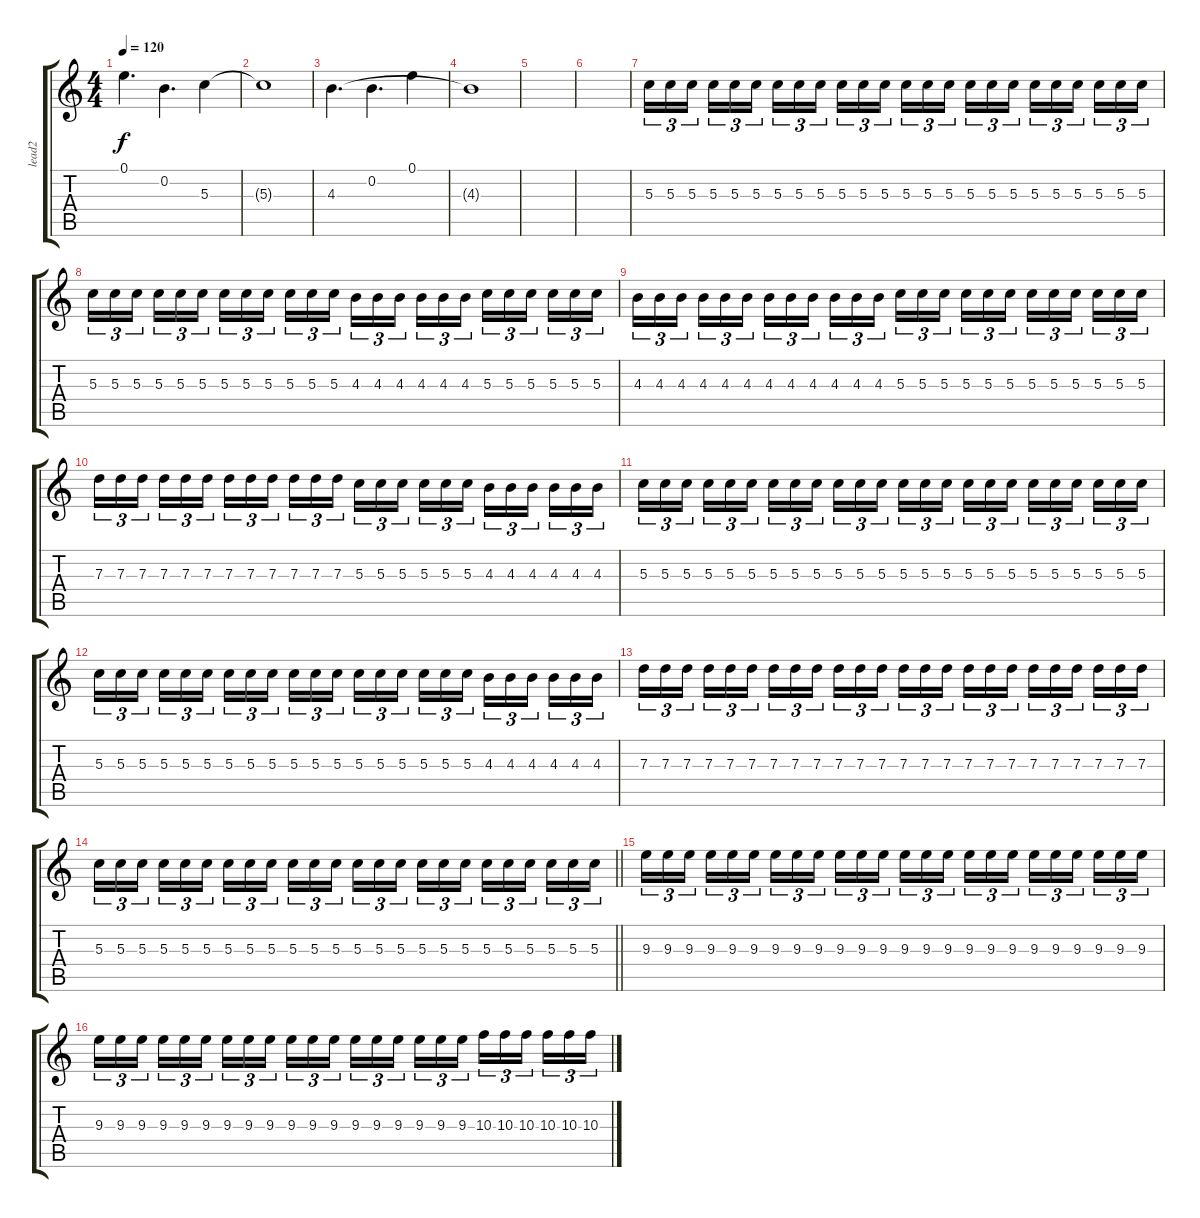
\track ("lead2" "lead2") {instrument distortionguitar}
\staff {score tabs}
\tuning (E4 B3 G3 D3 A2 D2) {hide}
\ts (4 4)
\tempo 120
\clef g2
\ks c
0.1.4{d dy f} 0.2.4{d} 5.3.4 |
5.3{t}.1 |
4.3.4{d} 0.2.4{d} 0.1.4 |
4.3{t}.1 |
|
|
5.3.16{tu (3 2)} 5.3.16{tu (3 2)} 5.3.16{tu (3 2) beam splitsecondary} 5.3.16{tu (3 2)} 5.3.16{tu (3 2)} 5.3.16{tu (3 2)} 5.3.16{tu (3 2)} 5.3.16{tu (3 2)} 5.3.16{tu (3 2) beam splitsecondary} 5.3.16{tu (3 2)} 5.3.16{tu (3 2)} 5.3.16{tu (3 2)} 5.3.16{tu (3 2)} 5.3.16{tu (3 2)} 5.3.16{tu (3 2) beam splitsecondary} 5.3.16{tu (3 2)} 5.3.16{tu (3 2)} 5.3.16{tu (3 2)} 5.3.16{tu (3 2)} 5.3.16{tu (3 2)} 5.3.16{tu (3 2) beam splitsecondary} 5.3.16{tu (3 2)} 5.3.16{tu (3 2)} 5.3.16{tu (3 2)} |
5.3.16{tu (3 2)} 5.3.16{tu (3 2)} 5.3.16{tu (3 2) beam splitsecondary} 5.3.16{tu (3 2)} 5.3.16{tu (3 2)} 5.3.16{tu (3 2)} 5.3.16{tu (3 2)} 5.3.16{tu (3 2)} 5.3.16{tu (3 2) beam splitsecondary} 5.3.16{tu (3 2)} 5.3.16{tu (3 2)} 5.3.16{tu (3 2)} 4.3.16{tu (3 2)} 4.3.16{tu (3 2)} 4.3.16{tu (3 2) beam splitsecondary} 4.3.16{tu (3 2)} 4.3.16{tu (3 2)} 4.3.16{tu (3 2)} 5.3.16{tu (3 2)} 5.3.16{tu (3 2)} 5.3.16{tu (3 2) beam splitsecondary} 5.3.16{tu (3 2)} 5.3.16{tu (3 2)} 5.3.16{tu (3 2)} |
4.3.16{tu (3 2)} 4.3.16{tu (3 2)} 4.3.16{tu (3 2) beam splitsecondary} 4.3.16{tu (3 2)} 4.3.16{tu (3 2)} 4.3.16{tu (3 2)} 4.3.16{tu (3 2)} 4.3.16{tu (3 2)} 4.3.16{tu (3 2) beam splitsecondary} 4.3.16{tu (3 2)} 4.3.16{tu (3 2)} 4.3.16{tu (3 2)} 5.3.16{tu (3 2)} 5.3.16{tu (3 2)} 5.3.16{tu (3 2) beam splitsecondary} 5.3.16{tu (3 2)} 5.3.16{tu (3 2)} 5.3.16{tu (3 2)} 5.3.16{tu (3 2)} 5.3.16{tu (3 2)} 5.3.16{tu (3 2) beam splitsecondary} 5.3.16{tu (3 2)} 5.3.16{tu (3 2)} 5.3.16{tu (3 2)} |
7.3.16{tu (3 2)} 7.3.16{tu (3 2)} 7.3.16{tu (3 2) beam splitsecondary} 7.3.16{tu (3 2)} 7.3.16{tu (3 2)} 7.3.16{tu (3 2)} 7.3.16{tu (3 2)} 7.3.16{tu (3 2)} 7.3.16{tu (3 2) beam splitsecondary} 7.3.16{tu (3 2)} 7.3.16{tu (3 2)} 7.3.16{tu (3 2)} 5.3.16{tu (3 2)} 5.3.16{tu (3 2)} 5.3.16{tu (3 2) beam splitsecondary} 5.3.16{tu (3 2)} 5.3.16{tu (3 2)} 5.3.16{tu (3 2)} 4.3.16{tu (3 2)} 4.3.16{tu (3 2)} 4.3.16{tu (3 2) beam splitsecondary} 4.3.16{tu (3 2)} 4.3.16{tu (3 2)} 4.3.16{tu (3 2)} |
5.3.16{tu (3 2)} 5.3.16{tu (3 2)} 5.3.16{tu (3 2) beam splitsecondary} 5.3.16{tu (3 2)} 5.3.16{tu (3 2)} 5.3.16{tu (3 2)} 5.3.16{tu (3 2)} 5.3.16{tu (3 2)} 5.3.16{tu (3 2) beam splitsecondary} 5.3.16{tu (3 2)} 5.3.16{tu (3 2)} 5.3.16{tu (3 2)} 5.3.16{tu (3 2)} 5.3.16{tu (3 2)} 5.3.16{tu (3 2) beam splitsecondary} 5.3.16{tu (3 2)} 5.3.16{tu (3 2)} 5.3.16{tu (3 2)} 5.3.16{tu (3 2)} 5.3.16{tu (3 2)} 5.3.16{tu (3 2) beam splitsecondary} 5.3.16{tu (3 2)} 5.3.16{tu (3 2)} 5.3.16{tu (3 2)} |
5.3.16{tu (3 2)} 5.3.16{tu (3 2)} 5.3.16{tu (3 2) beam splitsecondary} 5.3.16{tu (3 2)} 5.3.16{tu (3 2)} 5.3.16{tu (3 2)} 5.3.16{tu (3 2)} 5.3.16{tu (3 2)} 5.3.16{tu (3 2) beam splitsecondary} 5.3.16{tu (3 2)} 5.3.16{tu (3 2)} 5.3.16{tu (3 2)} 5.3.16{tu (3 2)} 5.3.16{tu (3 2)} 5.3.16{tu (3 2) beam splitsecondary} 5.3.16{tu (3 2)} 5.3.16{tu (3 2)} 5.3.16{tu (3 2)} 4.3.16{tu (3 2)} 4.3.16{tu (3 2)} 4.3.16{tu (3 2) beam splitsecondary} 4.3.16{tu (3 2)} 4.3.16{tu (3 2)} 4.3.16{tu (3 2)} |
7.3.16{tu (3 2)} 7.3.16{tu (3 2)} 7.3.16{tu (3 2) beam splitsecondary} 7.3.16{tu (3 2)} 7.3.16{tu (3 2)} 7.3.16{tu (3 2)} 7.3.16{tu (3 2)} 7.3.16{tu (3 2)} 7.3.16{tu (3 2) beam splitsecondary} 7.3.16{tu (3 2)} 7.3.16{tu (3 2)} 7.3.16{tu (3 2)} 7.3.16{tu (3 2)} 7.3.16{tu (3 2)} 7.3.16{tu (3 2) beam splitsecondary} 7.3.16{tu (3 2)} 7.3.16{tu (3 2)} 7.3.16{tu (3 2)} 7.3.16{tu (3 2)} 7.3.16{tu (3 2)} 7.3.16{tu (3 2) beam splitsecondary} 7.3.16{tu (3 2)} 7.3.16{tu (3 2)} 7.3.16{tu (3 2)} |
\barLineRight lightlight
5.3.16{tu (3 2)} 5.3.16{tu (3 2)} 5.3.16{tu (3 2) beam splitsecondary} 5.3.16{tu (3 2)} 5.3.16{tu (3 2)} 5.3.16{tu (3 2)} 5.3.16{tu (3 2)} 5.3.16{tu (3 2)} 5.3.16{tu (3 2) beam splitsecondary} 5.3.16{tu (3 2)} 5.3.16{tu (3 2)} 5.3.16{tu (3 2)} 5.3.16{tu (3 2)} 5.3.16{tu (3 2)} 5.3.16{tu (3 2) beam splitsecondary} 5.3.16{tu (3 2)} 5.3.16{tu (3 2)} 5.3.16{tu (3 2)} 5.3.16{tu (3 2)} 5.3.16{tu (3 2)} 5.3.16{tu (3 2) beam splitsecondary} 5.3.16{tu (3 2)} 5.3.16{tu (3 2)} 5.3.16{tu (3 2)} |
9.3.16{tu (3 2)} 9.3.16{tu (3 2)} 9.3.16{tu (3 2) beam splitsecondary} 9.3.16{tu (3 2)} 9.3.16{tu (3 2)} 9.3.16{tu (3 2)} 9.3.16{tu (3 2)} 9.3.16{tu (3 2)} 9.3.16{tu (3 2) beam splitsecondary} 9.3.16{tu (3 2)} 9.3.16{tu (3 2)} 9.3.16{tu (3 2)} 9.3.16{tu (3 2)} 9.3.16{tu (3 2)} 9.3.16{tu (3 2) beam splitsecondary} 9.3.16{tu (3 2)} 9.3.16{tu (3 2)} 9.3.16{tu (3 2)} 9.3.16{tu (3 2)} 9.3.16{tu (3 2)} 9.3.16{tu (3 2) beam splitsecondary} 9.3.16{tu (3 2)} 9.3.16{tu (3 2)} 9.3.16{tu (3 2)} |
9.3.16{tu (3 2)} 9.3.16{tu (3 2)} 9.3.16{tu (3 2) beam splitsecondary} 9.3.16{tu (3 2)} 9.3.16{tu (3 2)} 9.3.16{tu (3 2)} 9.3.16{tu (3 2)} 9.3.16{tu (3 2)} 9.3.16{tu (3 2) beam splitsecondary} 9.3.16{tu (3 2)} 9.3.16{tu (3 2)} 9.3.16{tu (3 2)} 9.3.16{tu (3 2)} 9.3.16{tu (3 2)} 9.3.16{tu (3 2) beam splitsecondary} 9.3.16{tu (3 2)} 9.3.16{tu (3 2)} 9.3.16{tu (3 2)} 10.3.16{tu (3 2)} 10.3.16{tu (3 2)} 10.3.16{tu (3 2) beam splitsecondary} 10.3.16{tu (3 2)} 10.3.16{tu (3 2)} 10.3.16{tu (3 2)}
